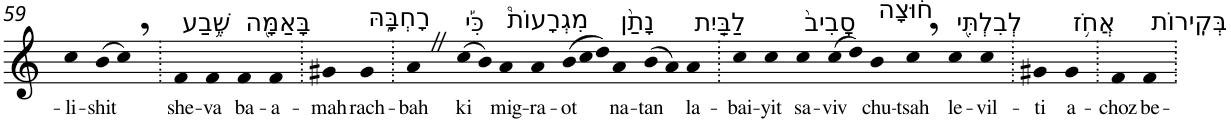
**kern	**text
*part1	*part1
*staff1	*staff1
*I"Piano	*
*I'Pno	*
!!LO:PB:g=z
*clefG2	*
*k[]	*
=59	=59
!	!LO:LY:b
4cc	-li-
!	!LO:LY:b
(>8b	-shit
8cc,)	.
=60.	=60.
!LO:TX:a:t=שֶׁ֥בַע	!
!	!LO:LY:b
4f	she-
!	!LO:LY:b
4f	-va
!LO:TX:a:t=בָּאַמָּ֖ה	!
!	!LO:LY:b
4f	ba-
!	!LO:LY:b
4f	-a-
=61.	=61.
!	!LO:LY:b
4g#X	-mah
!LO:TX:a:t=רָחְבָּ֑הּ	!
!	!LO:LY:b
4g#	rach-
=62.	=62.
!	!LO:LY:b
4aZ	-bah
!LO:TX:a:t=כִּ֡י	!
!	!LO:LY:b
(>8cc	ki
8b)	.
!LO:TX:a:t=מִגְרָעוֹת֩	!
!	!LO:LY:b
4a	mig-
!	!LO:LY:b
4a	-ra-
*Xtuplet	*
!	!LO:LY:b
(>12b	-ot
12cc	.
12dd)	.
!LO:TX:a:t=נָתַ֨ן	!
!	!LO:LY:b
4a	na-
!	!LO:LY:b
(>8b	-tan
8a)	.
!LO:TX:a:t=לַבַּ֤יִת	!
!	!LO:LY:b
4a	la-
=63.	=63.
!	!LO:LY:b
4cc	-bai-
!	!LO:LY:b
4cc	-yit
!LO:TX:a:t=סָבִיב֙	!
!	!LO:LY:b
4cc	sa-
!	!LO:LY:b
(>8cc	-viv
8dd)	.
!LO:TX:a:t=ח֔וּצָה	!
!	!LO:LY:b
4b	chu-
!	!LO:LY:b
4cc,	-tsah
!LO:TX:a:t=לְבִלְתִּ֖י	!
!	!LO:LY:b
4cc	le-
!	!LO:LY:b
4cc	-vil-
=64.	=64.
!	!LO:LY:b
4g#X	-ti
!LO:TX:a:t=אֲחֹ֥ז	!
!	!LO:LY:b
4g#	a-
=65.	=65.
!	!LO:LY:b
4f	-choz
!LO:TX:a:t=בְּקִֽירוֹת	!
!	!LO:LY:b
4f	be-
=.	=.
*-	*-
